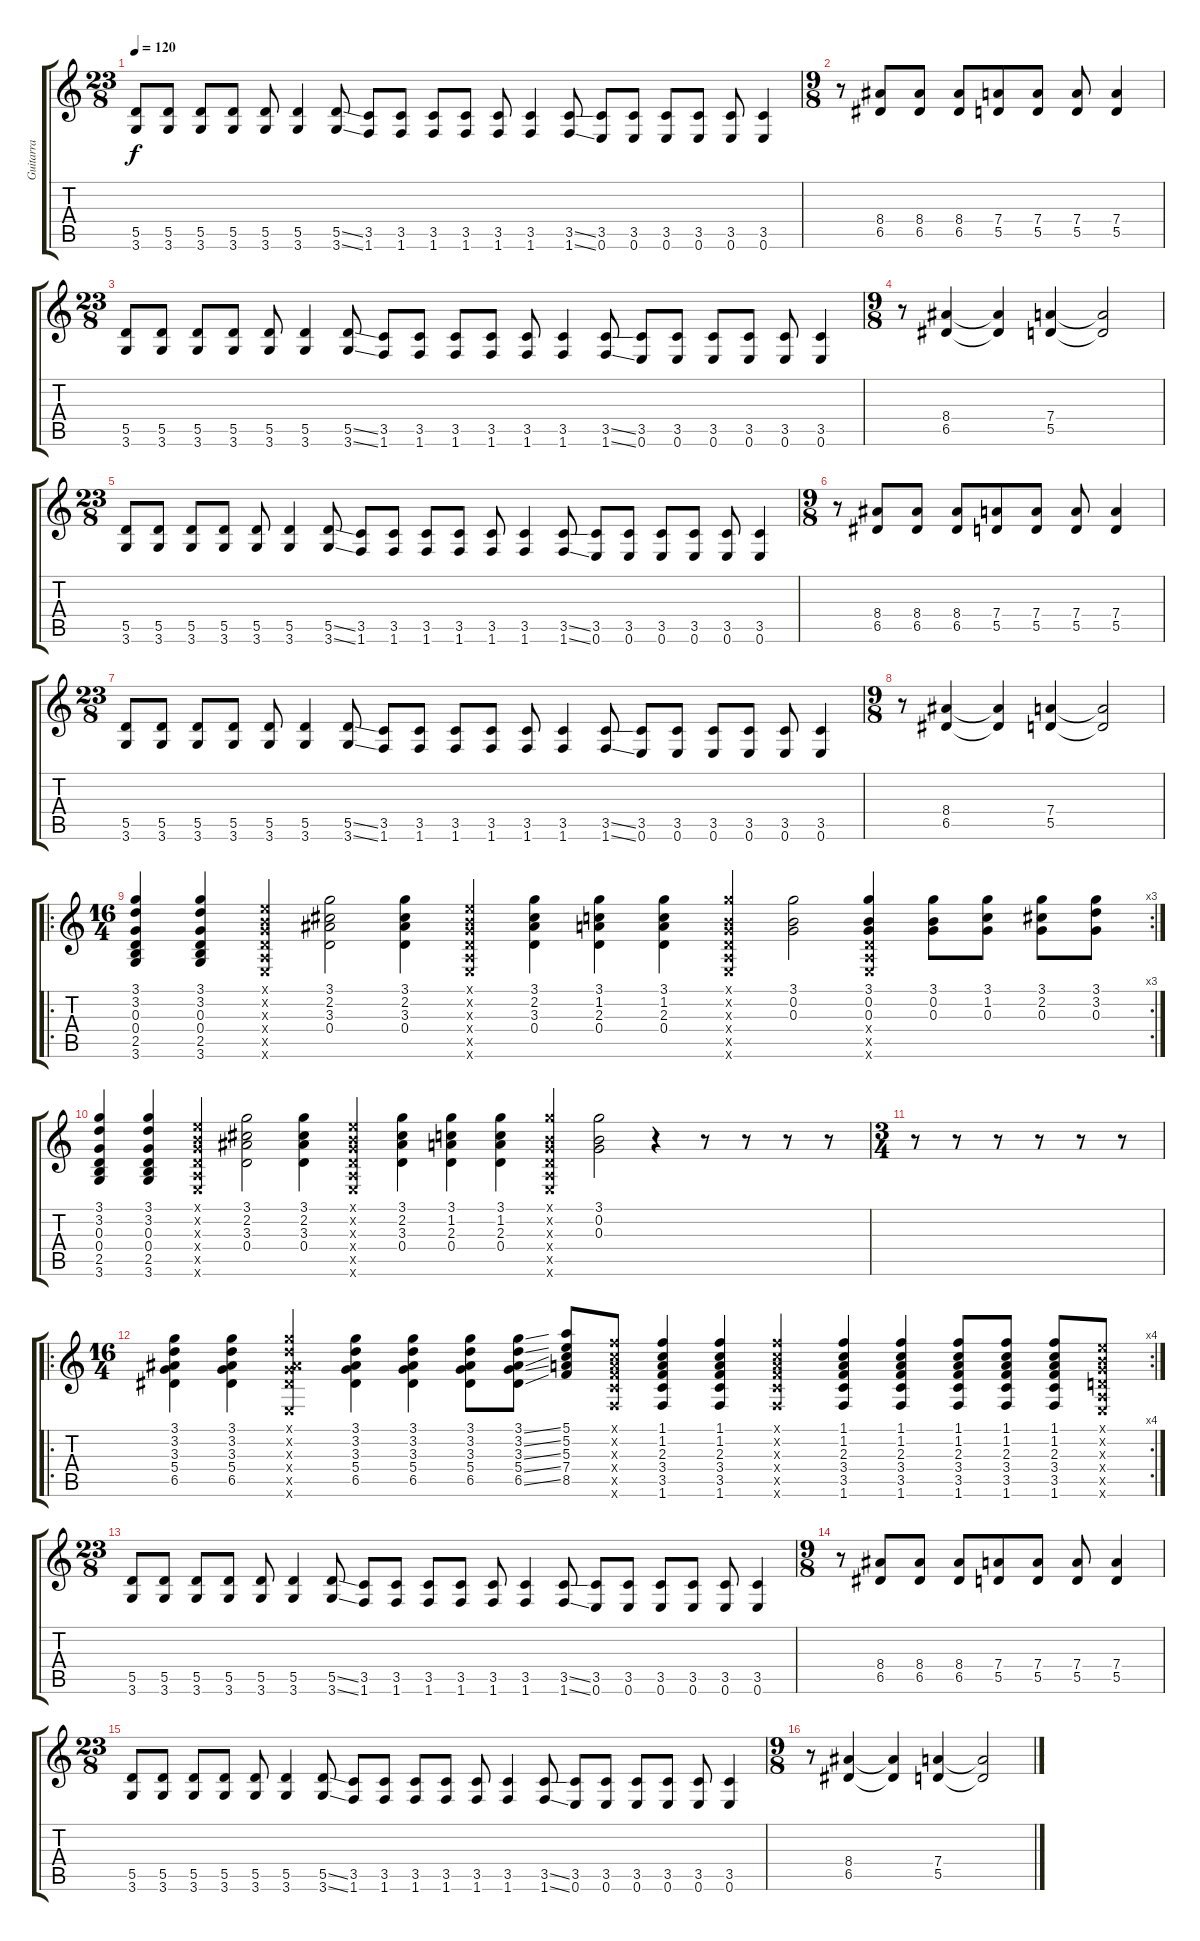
\track ("Guitarra" "Guitarra") {instrument distortionguitar}
\staff {score tabs}
\tuning (E4 B3 G3 D3 A2 E2) {hide}
\ts (23 8)
\tempo 120
\clef g2
\ks c
(5.5 3.6).8{dy f} (5.5 3.6).8 (5.5 3.6).8 (5.5 3.6).8 (5.5 3.6).8 (5.5 3.6).4 (5.5{ss} 3.6{ss}).8 (3.5 1.6).8 (3.5 1.6).8 (3.5 1.6).8 (3.5 1.6).8 (3.5 1.6).8 (3.5 1.6).4 (3.5{ss} 1.6{ss}).8 (3.5 0.6).8 (3.5 0.6).8 (3.5 0.6).8 (3.5 0.6).8 (3.5 0.6).8 (3.5 0.6).4 |
\ts (9 8)
r.8 (8.4 6.5).8 (8.4 6.5).8 (8.4 6.5).8 (7.4 5.5).8 (7.4 5.5).8 (7.4 5.5).8 (7.4 5.5).4 |
\ts (23 8)
(5.5 3.6).8 (5.5 3.6).8 (5.5 3.6).8 (5.5 3.6).8 (5.5 3.6).8 (5.5 3.6).4 (5.5{ss} 3.6{ss}).8 (3.5 1.6).8 (3.5 1.6).8 (3.5 1.6).8 (3.5 1.6).8 (3.5 1.6).8 (3.5 1.6).4 (3.5{ss} 1.6{ss}).8 (3.5 0.6).8 (3.5 0.6).8 (3.5 0.6).8 (3.5 0.6).8 (3.5 0.6).8 (3.5 0.6).4 |
\ts (9 8)
r.8 (8.4 6.5).4 (8.4{t} 6.5{t}).4 (7.4 5.5).4 (7.4{t} 5.5{t}).2 |
\ts (23 8)
(5.5 3.6).8 (5.5 3.6).8 (5.5 3.6).8 (5.5 3.6).8 (5.5 3.6).8 (5.5 3.6).4 (5.5{ss} 3.6{ss}).8 (3.5 1.6).8 (3.5 1.6).8 (3.5 1.6).8 (3.5 1.6).8 (3.5 1.6).8 (3.5 1.6).4 (3.5{ss} 1.6{ss}).8 (3.5 0.6).8 (3.5 0.6).8 (3.5 0.6).8 (3.5 0.6).8 (3.5 0.6).8 (3.5 0.6).4 |
\ts (9 8)
r.8 (8.4 6.5).8 (8.4 6.5).8 (8.4 6.5).8 (7.4 5.5).8 (7.4 5.5).8 (7.4 5.5).8 (7.4 5.5).4 |
\ts (23 8)
(5.5 3.6).8 (5.5 3.6).8 (5.5 3.6).8 (5.5 3.6).8 (5.5 3.6).8 (5.5 3.6).4 (5.5{ss} 3.6{ss}).8 (3.5 1.6).8 (3.5 1.6).8 (3.5 1.6).8 (3.5 1.6).8 (3.5 1.6).8 (3.5 1.6).4 (3.5{ss} 1.6{ss}).8 (3.5 0.6).8 (3.5 0.6).8 (3.5 0.6).8 (3.5 0.6).8 (3.5 0.6).8 (3.5 0.6).4 |
\ts (9 8)
r.8 (8.4 6.5).4 (8.4{t} 6.5{t}).4 (7.4 5.5).4 (7.4{t} 5.5{t}).2 |
\ro
\rc 3
\ts (16 4)
(3.1 3.2 0.3 0.4 2.5 3.6).4 (3.1 3.2 0.3 0.4 2.5 3.6).4 (0.1{x} 0.2{x} 0.3{x} 0.4{x} 0.5{x} 0.6{x}).4 (3.1 2.2 3.3 0.4).2 (3.1 2.2 3.3 0.4).4 (0.1{x} 0.2{x} 0.3{x} 0.4{x} 0.5{x} 0.6{x}).4 (3.1 2.2 3.3 0.4).4 (3.1 1.2 2.3 0.4).4 (3.1 1.2 2.3 0.4).4 (3.1{x} 0.2{x} 0.3{x} 0.4{x} 0.5{x} 0.6{x}).4 (3.1 0.2 0.3).2 (3.1 0.2 0.3 0.4{x} 0.5{x} 0.6{x}).4 (3.1 0.2 0.3).8 (3.1 1.2 0.3).8 (3.1 2.2 0.3).8 (3.1 3.2 0.3).8 |
(3.1 3.2 0.3 0.4 2.5 3.6).4 (3.1 3.2 0.3 0.4 2.5 3.6).4 (0.1{x} 0.2{x} 0.3{x} 0.4{x} 0.5{x} 0.6{x}).4 (3.1 2.2 3.3 0.4).2 (3.1 2.2 3.3 0.4).4 (0.1{x} 0.2{x} 0.3{x} 0.4{x} 0.5{x} 0.6{x}).4 (3.1 2.2 3.3 0.4).4 (3.1 1.2 2.3 0.4).4 (3.1 1.2 2.3 0.4).4 (3.1{x} 0.2{x} 0.3{x} 0.4{x} 0.5{x} 0.6{x}).4 (3.1 0.2 0.3).2 r.4 r.8 r.8 r.8 r.8 |
\ts (3 4)
r.8 r.8 r.8 r.8 r.8 r.8 |
\ro
\rc 4
\ts (16 4)
(3.1 3.2 3.3 5.4 6.5).4 (3.1 3.2 3.3 5.4 6.5).4 (3.1{x} 3.2{x} 3.3{x} 5.4{x} 6.5{x} 0.6{x}).2 (3.1 3.2 3.3 5.4 6.5).4 (3.1 3.2 3.3 5.4 6.5).4 (3.1 3.2 3.3 5.4 6.5).8 (3.1{ss} 3.2{ss} 3.3{ss} 5.4{ss} 6.5{ss}).8 (5.1 5.2 5.3 7.4 8.5).8 (1.1{x} 1.2{x} 2.3{x} 3.4{x} 3.5{x} 1.6{x}).8 (1.1 1.2 2.3 3.4 3.5 1.6).4 (1.1 1.2 2.3 3.4 3.5 1.6).4 (1.1{x} 1.2{x} 2.3{x} 3.4{x} 3.5{x} 1.6{x}).2 (1.1 1.2 2.3 3.4 3.5 1.6).4 (1.1 1.2 2.3 3.4 3.5 1.6).4 (1.1 1.2 2.3 3.4 3.5 1.6).8 (1.1 1.2 2.3 3.4 3.5 1.6).8 (1.1 1.2 2.3 3.4 3.5 1.6).8 (0.1{x} 0.2{x} 0.3{x} 0.4{x} 0.5{x} 0.6{x}).8 |
\ts (23 8)
(5.5 3.6).8 (5.5 3.6).8 (5.5 3.6).8 (5.5 3.6).8 (5.5 3.6).8 (5.5 3.6).4 (5.5{ss} 3.6{ss}).8 (3.5 1.6).8 (3.5 1.6).8 (3.5 1.6).8 (3.5 1.6).8 (3.5 1.6).8 (3.5 1.6).4 (3.5{ss} 1.6{ss}).8 (3.5 0.6).8 (3.5 0.6).8 (3.5 0.6).8 (3.5 0.6).8 (3.5 0.6).8 (3.5 0.6).4 |
\ts (9 8)
r.8 (8.4 6.5).8 (8.4 6.5).8 (8.4 6.5).8 (7.4 5.5).8 (7.4 5.5).8 (7.4 5.5).8 (7.4 5.5).4 |
\ts (23 8)
(5.5 3.6).8 (5.5 3.6).8 (5.5 3.6).8 (5.5 3.6).8 (5.5 3.6).8 (5.5 3.6).4 (5.5{ss} 3.6{ss}).8 (3.5 1.6).8 (3.5 1.6).8 (3.5 1.6).8 (3.5 1.6).8 (3.5 1.6).8 (3.5 1.6).4 (3.5{ss} 1.6{ss}).8 (3.5 0.6).8 (3.5 0.6).8 (3.5 0.6).8 (3.5 0.6).8 (3.5 0.6).8 (3.5 0.6).4 |
\ts (9 8)
r.8 (8.4 6.5).4 (8.4{t} 6.5{t}).4 (7.4 5.5).4 (7.4{t} 5.5{t}).2
